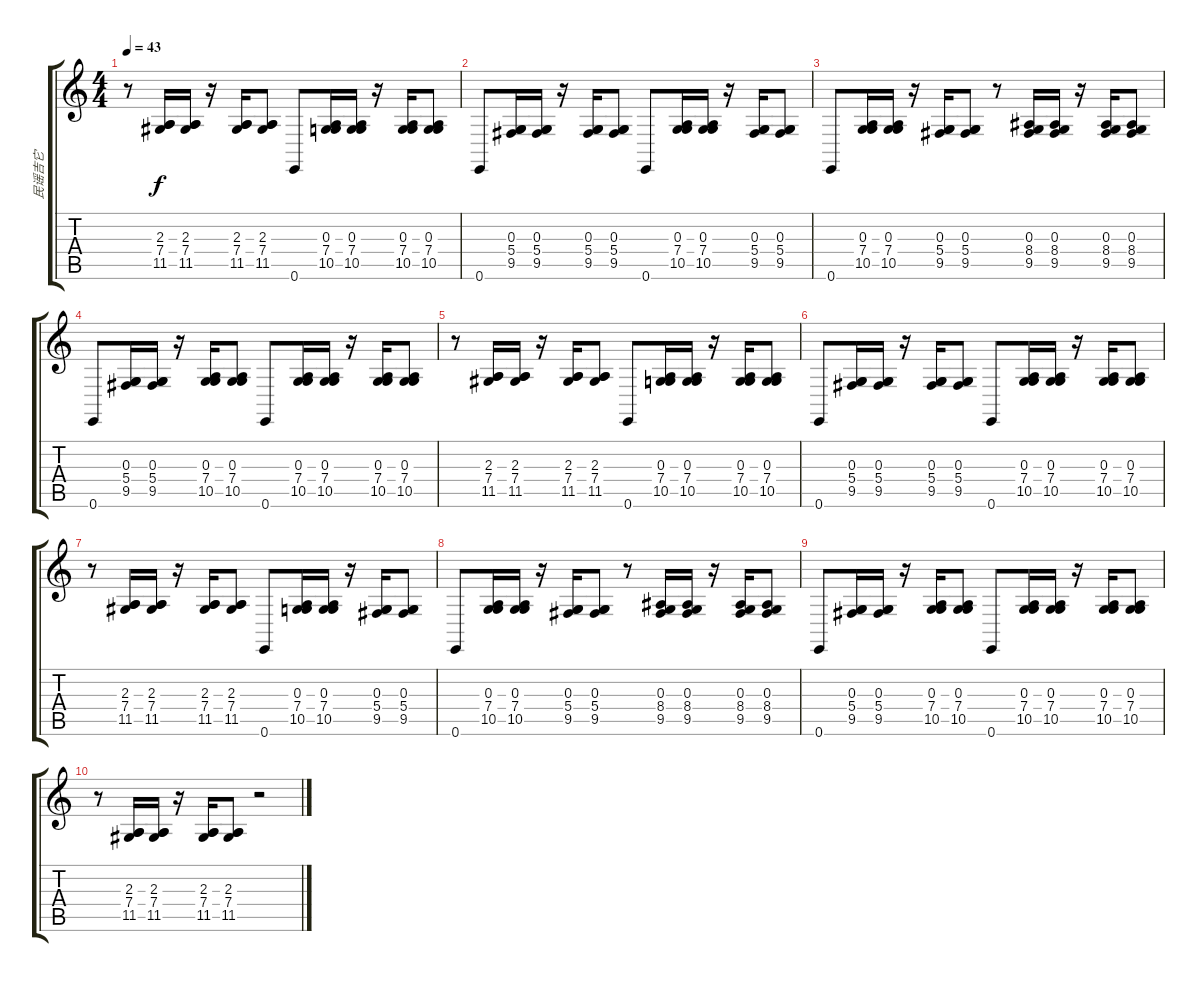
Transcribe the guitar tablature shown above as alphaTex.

\track ("民谣吉它" "民谣吉它") {instrument synthstrings2}
\staff {score tabs}
\tuning (E4 B3 G3 D3 A2 E2) {hide}
\ts (4 4)
\tempo 43
\clef g2
\ks c
r.8{dy f} (2.3 7.4 11.5).16 (2.3 7.4 11.5).16 r.16 (2.3 7.4 11.5).16 (2.3 7.4 11.5).8 0.6.8 (0.3 7.4 10.5).16 (0.3 7.4 10.5).16 r.16 (0.3 7.4 10.5).16 (0.3 7.4 10.5).8 |
0.6.8 (0.3 5.4 9.5).16 (0.3 5.4 9.5).16 r.16 (0.3 5.4 9.5).16 (0.3 5.4 9.5).8 0.6.8 (0.3 7.4 10.5).16 (0.3 7.4 10.5).16 r.16 (0.3 5.4 9.5).16 (0.3 5.4 9.5).8 |
0.6.8 (0.3 7.4 10.5).16 (0.3 7.4 10.5).16 r.16 (0.3 5.4 9.5).16 (0.3 5.4 9.5).8 r.8 (0.3 8.4 9.5).16 (0.3 8.4 9.5).16 r.16 (0.3 8.4 9.5).16 (0.3 8.4 9.5).8 |
0.6.8 (0.3 5.4 9.5).16 (0.3 5.4 9.5).16 r.16 (0.3 7.4 10.5).16 (0.3 7.4 10.5).8 0.6.8 (0.3 7.4 10.5).16 (0.3 7.4 10.5).16 r.16 (0.3 7.4 10.5).16 (0.3 7.4 10.5).8 |
r.8 (2.3 7.4 11.5).16 (2.3 7.4 11.5).16 r.16 (2.3 7.4 11.5).16 (2.3 7.4 11.5).8 0.6.8 (0.3 7.4 10.5).16 (0.3 7.4 10.5).16 r.16 (0.3 7.4 10.5).16 (0.3 7.4 10.5).8 |
0.6.8 (0.3 5.4 9.5).16 (0.3 5.4 9.5).16 r.16 (0.3 5.4 9.5).16 (0.3 5.4 9.5).8 0.6.8 (0.3 7.4 10.5).16 (0.3 7.4 10.5).16 r.16 (0.3 7.4 10.5).16 (0.3 7.4 10.5).8 |
r.8 (2.3 7.4 11.5).16 (2.3 7.4 11.5).16 r.16 (2.3 7.4 11.5).16 (2.3 7.4 11.5).8 0.6.8 (0.3 7.4 10.5).16 (0.3 7.4 10.5).16 r.16 (0.3 5.4 9.5).16 (0.3 5.4 9.5).8 |
0.6.8 (0.3 7.4 10.5).16 (0.3 7.4 10.5).16 r.16 (0.3 5.4 9.5).16 (0.3 5.4 9.5).8 r.8 (0.3 8.4 9.5).16 (0.3 8.4 9.5).16 r.16 (0.3 8.4 9.5).16 (0.3 8.4 9.5).8 |
0.6.8 (0.3 5.4 9.5).16 (0.3 5.4 9.5).16 r.16 (0.3 7.4 10.5).16 (0.3 7.4 10.5).8 0.6.8 (0.3 7.4 10.5).16 (0.3 7.4 10.5).16 r.16 (0.3 7.4 10.5).16 (0.3 7.4 10.5).8 |
r.8 (2.3 7.4 11.5).16 (2.3 7.4 11.5).16 r.16 (2.3 7.4 11.5).16 (2.3 7.4 11.5).8 r.2
